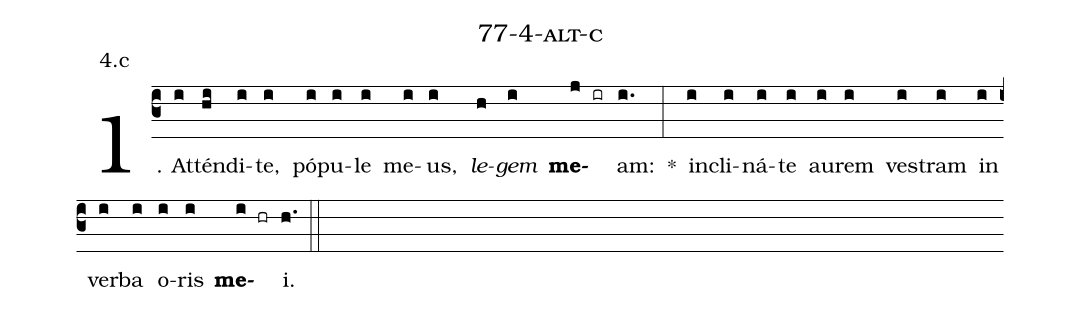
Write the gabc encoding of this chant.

name: 77-4-alt-c;
annotation: 4.c;
%%
(c3)1. At(i)tén(hi)di(i)te,(i) pó(i)pu(i)le(i) me(i)us,(i) <i>le</i>(h)<i>gem</i>(i) <b>me</b>(j ir)am:(i.) *(:) in(i)cli(i)ná(i)te(i) au(i)rem(i) ves(i)tram(i) in(i) ver(i)ba(i) o(i)ris(i) <b>me</b>(i hr)i.(h.) (::)
